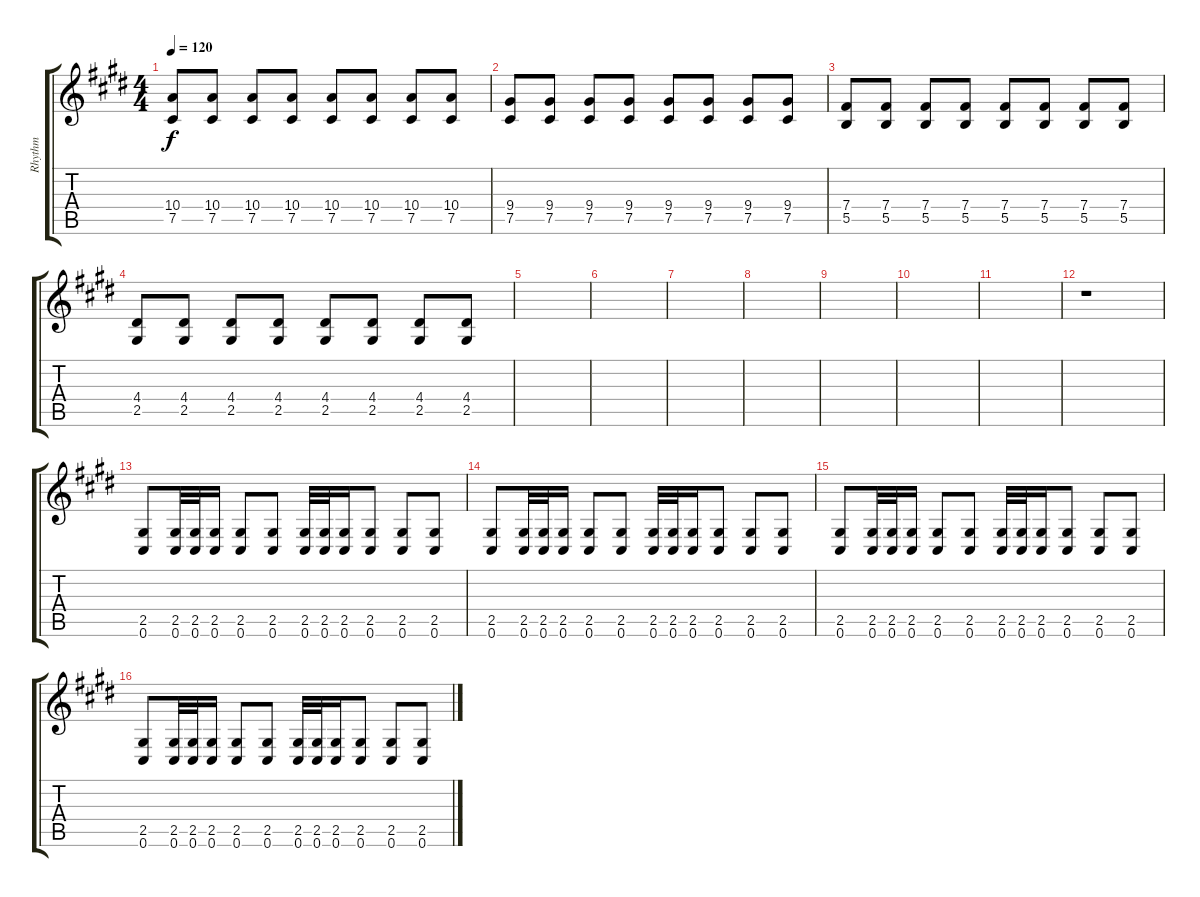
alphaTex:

\track ("Rhythm" "Rhythm") {instrument distortionguitar}
\staff {score tabs}
\tuning (Db4 Ab3 E3 B2 Gb2 Db2) {hide}
\ts (4 4)
\tempo 120
\clef g2
\ks c#minor
(10.4 7.5).8{dy f} (10.4 7.5).8 (10.4 7.5).8 (10.4 7.5).8 (10.4 7.5).8 (10.4 7.5).8 (10.4 7.5).8 (10.4 7.5).8 |
(9.4 7.5).8 (9.4 7.5).8 (9.4 7.5).8 (9.4 7.5).8 (9.4 7.5).8 (9.4 7.5).8 (9.4 7.5).8 (9.4 7.5).8 |
(7.4 5.5).8 (7.4 5.5).8 (7.4 5.5).8 (7.4 5.5).8 (7.4 5.5).8 (7.4 5.5).8 (7.4 5.5).8 (7.4 5.5).8 |
(4.4 2.5).8 (4.4 2.5).8 (4.4 2.5).8 (4.4 2.5).8 (4.4 2.5).8 (4.4 2.5).8 (4.4 2.5).8 (4.4 2.5).8 |
|
|
|
|
|
|
|
r.1{volume 0} |
(2.5 0.6).8{volume 8} (2.5 0.6).32 (2.5 0.6).32 (2.5 0.6).16 (2.5 0.6).8 (2.5 0.6).8 (2.5 0.6).32 (2.5 0.6).32 (2.5 0.6).16 (2.5 0.6).8 (2.5 0.6).8 (2.5 0.6).8 |
(2.5 0.6).8 (2.5 0.6).32 (2.5 0.6).32 (2.5 0.6).16 (2.5 0.6).8 (2.5 0.6).8 (2.5 0.6).32 (2.5 0.6).32 (2.5 0.6).16 (2.5 0.6).8 (2.5 0.6).8 (2.5 0.6).8 |
(2.5 0.6).8 (2.5 0.6).32 (2.5 0.6).32 (2.5 0.6).16 (2.5 0.6).8 (2.5 0.6).8 (2.5 0.6).32 (2.5 0.6).32 (2.5 0.6).16 (2.5 0.6).8 (2.5 0.6).8 (2.5 0.6).8 |
(2.5 0.6).8 (2.5 0.6).32 (2.5 0.6).32 (2.5 0.6).16 (2.5 0.6).8 (2.5 0.6).8 (2.5 0.6).32 (2.5 0.6).32 (2.5 0.6).16 (2.5 0.6).8 (2.5 0.6).8 (2.5 0.6).8
